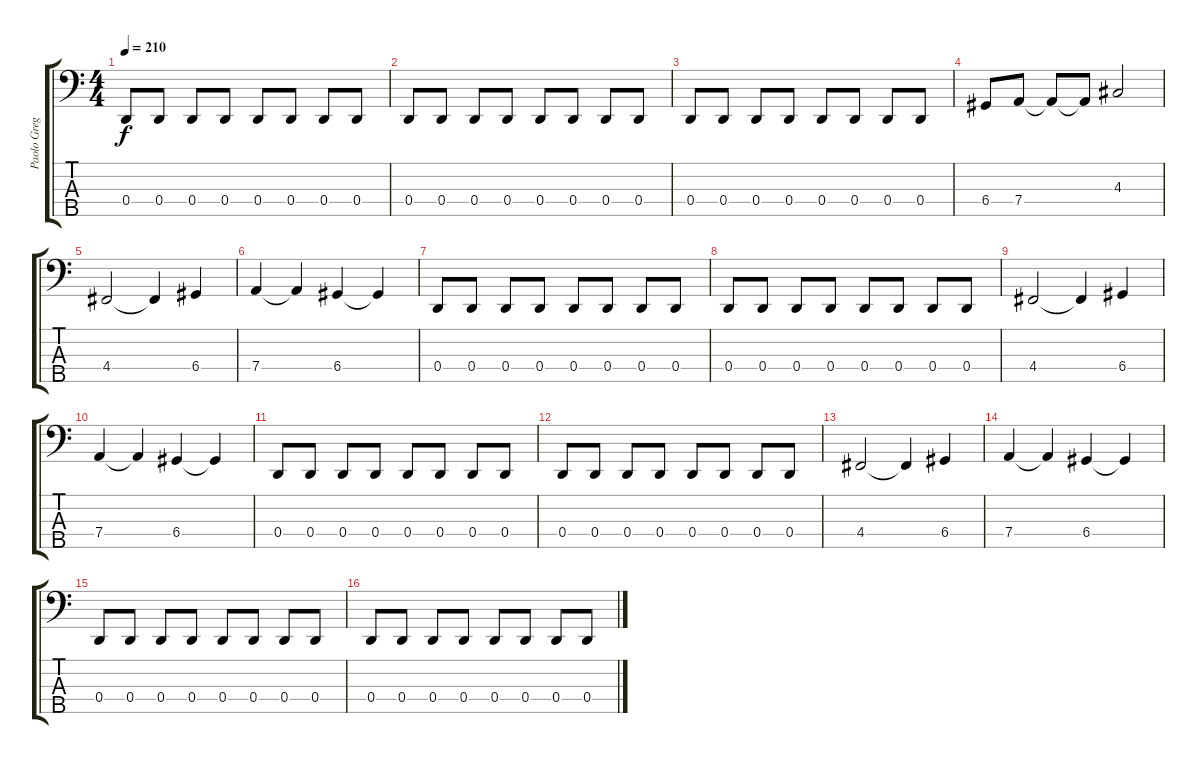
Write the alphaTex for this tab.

\track ("Paolo Gregoletto" "Paolo Greg") {instrument electricbasspick}
\staff {score tabs}
\tuning (G2 D2 A1 D1 B0) {hide}
\ts (4 4)
\tempo 210
\clef f4
\ks c
0.4.8{dy f} 0.4.8 0.4.8 0.4.8 0.4.8 0.4.8 0.4.8 0.4.8 |
0.4.8 0.4.8 0.4.8 0.4.8 0.4.8 0.4.8 0.4.8 0.4.8 |
0.4.8 0.4.8 0.4.8 0.4.8 0.4.8 0.4.8 0.4.8 0.4.8 |
6.4.8 7.4.8 7.4{t}.8 7.4{t}.8 4.3.2 |
4.4.2 4.4{t}.4 6.4.4 |
7.4.4 7.4{t}.4 6.4.4 6.4{t}.4 |
0.4.8 0.4.8 0.4.8 0.4.8 0.4.8 0.4.8 0.4.8 0.4.8 |
0.4.8 0.4.8 0.4.8 0.4.8 0.4.8 0.4.8 0.4.8 0.4.8 |
4.4.2 4.4{t}.4 6.4.4 |
7.4.4 7.4{t}.4 6.4.4 6.4{t}.4 |
0.4.8 0.4.8 0.4.8 0.4.8 0.4.8 0.4.8 0.4.8 0.4.8 |
0.4.8 0.4.8 0.4.8 0.4.8 0.4.8 0.4.8 0.4.8 0.4.8 |
4.4.2 4.4{t}.4 6.4.4 |
7.4.4 7.4{t}.4 6.4.4 6.4{t}.4 |
0.4.8 0.4.8 0.4.8 0.4.8 0.4.8 0.4.8 0.4.8 0.4.8 |
0.4.8 0.4.8 0.4.8 0.4.8 0.4.8 0.4.8 0.4.8 0.4.8
